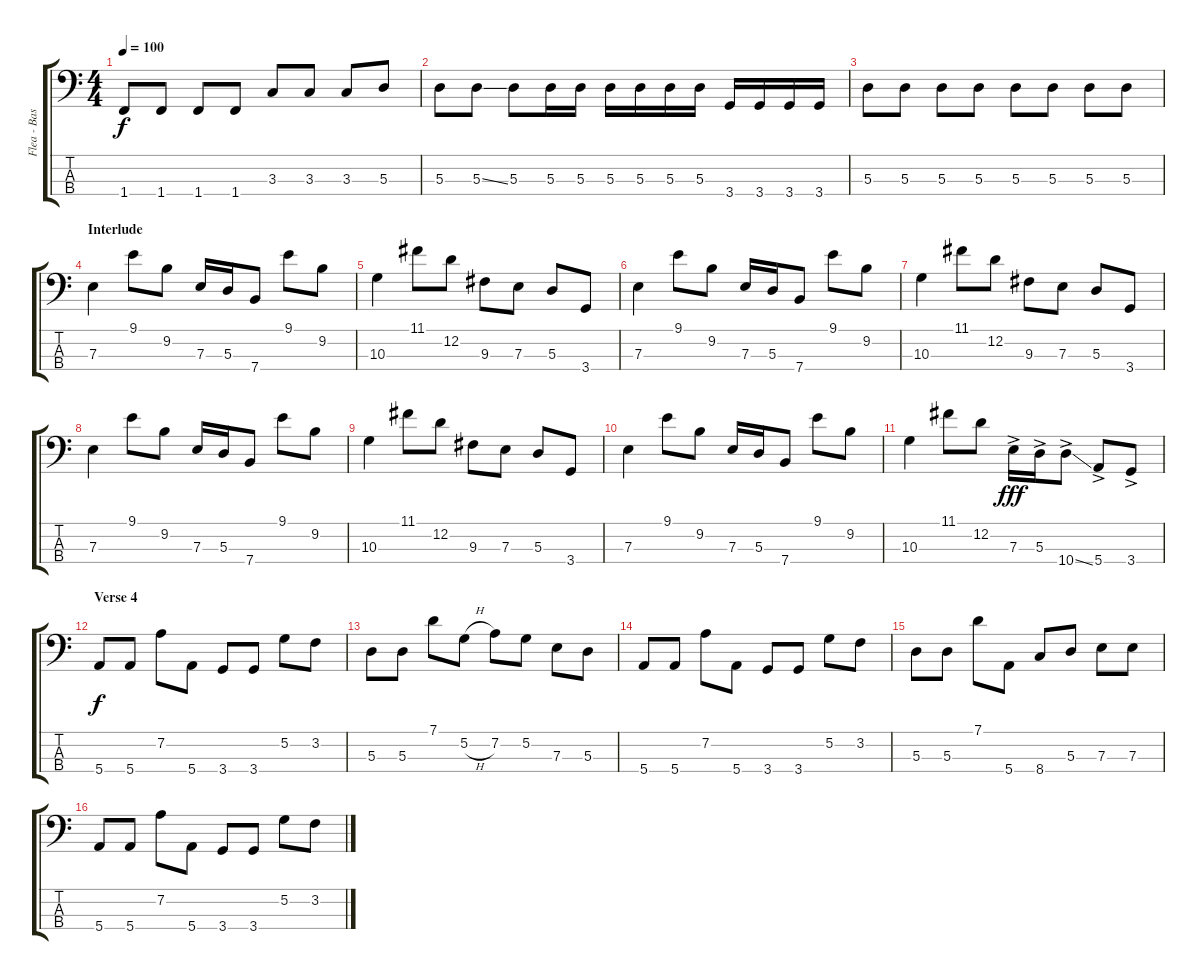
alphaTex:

\track ("Flea - Bass" "Flea - Bas") {instrument electricbasspick}
\staff {score tabs}
\tuning (G2 D2 A1 E1) {hide}
\ts (4 4)
\tempo 100
\clef f4
\ks c
1.4.8{dy f} 1.4.8 1.4.8 1.4.8 3.3.8 3.3.8 3.3.8 5.3.8 |
5.3.8 5.3{ss}.8 5.3.8 5.3.16 5.3.16 5.3.16 5.3.16 5.3.16 5.3.16 3.4.16 3.4.16 3.4.16 3.4.16 |
5.3.8 5.3.8 5.3.8 5.3.8 5.3.8 5.3.8 5.3.8 5.3.8 |
\section ("" "Interlude")
7.3.4 9.1.8 9.2.8 7.3.16 5.3.16 7.4.8 9.1.8 9.2.8 |
10.3.4 11.1.8 12.2.8 9.3.8 7.3.8 5.3.8 3.4.8 |
7.3.4 9.1.8 9.2.8 7.3.16 5.3.16 7.4.8 9.1.8 9.2.8 |
10.3.4 11.1.8 12.2.8 9.3.8 7.3.8 5.3.8 3.4.8 |
7.3.4 9.1.8 9.2.8 7.3.16 5.3.16 7.4.8 9.1.8 9.2.8 |
10.3.4 11.1.8 12.2.8 9.3.8 7.3.8 5.3.8 3.4.8 |
7.3.4 9.1.8 9.2.8 7.3.16 5.3.16 7.4.8 9.1.8 9.2.8 |
10.3.4 11.1.8 12.2.8 7.3{ac}.16{dy fff} 5.3{ac}.16 10.4{ss ac}.8 5.4{ac}.8 3.4{ac}.8 |
\section ("" "Verse 4")
5.4.8{dy f} 5.4.8 7.2.8 5.4.8 3.4.8 3.4.8 5.2.8 3.2.8 |
5.3.8 5.3.8 7.1.8 5.2{h}.8 7.2.8 5.2.8 7.3.8 5.3.8 |
5.4.8 5.4.8 7.2.8 5.4.8 3.4.8 3.4.8 5.2.8 3.2.8 |
5.3.8 5.3.8 7.1.8 5.4.8 8.4.8 5.3.8 7.3.8 7.3.8 |
5.4.8 5.4.8 7.2.8 5.4.8 3.4.8 3.4.8 5.2.8 3.2.8
